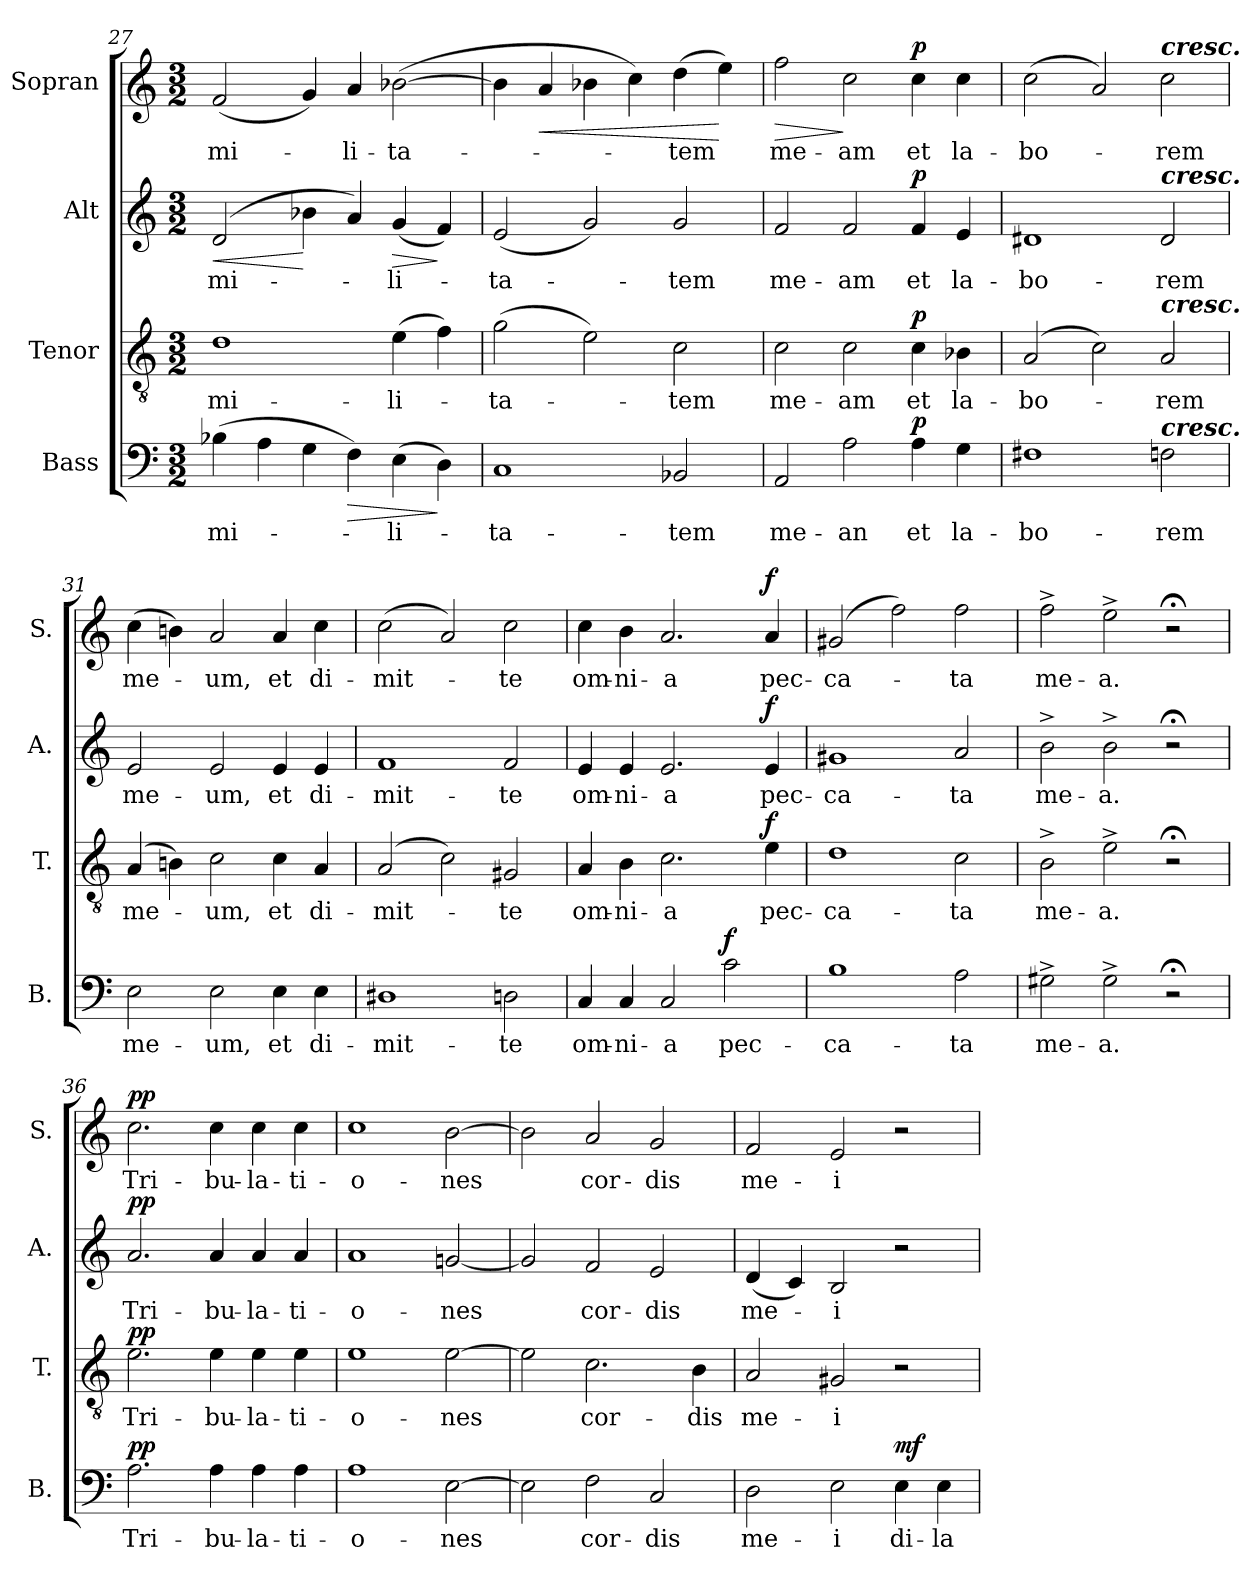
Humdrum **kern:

**kern	**text	**dynam	**kern	**text	**dynam	**kern	**text	**dynam	**kern	**text	**dynam
*part4	*part4	*part4	*part3	*part3	*part3	*part2	*part2	*part2	*part1	*part1	*part1
*staff4	*staff4	*staff4	*staff3	*staff3	*staff3	*staff2	*staff2	*staff2	*staff1	*staff1	*staff1
*I"Bass	*	*	*I"Tenor	*	*	*I"Alt	*	*	*I"Sopran	*	*
*I'B.	*	*	*I'T.	*	*	*I'A.	*	*	*I'S.	*	*
*clefF4	*	*	*clefGv2	*	*	*clefG2	*	*	*clefG2	*	*
*k[]	*	*	*k[]	*	*	*k[]	*	*	*k[]	*	*
*C:	*	*	*C:	*	*	*C:	*	*	*C:	*	*
*M3/2	*	*	*M3/2	*	*	*M3/2	*	*	*M3/2	*	*
=27	=27	=27	=27	=27	=27	=27	=27	=27	=27	=27	=27
!	!LO:LY:b	!	!	!LO:LY:b	!	!	!LO:LY:b	!LO:HP:b	!	!LO:LY:b	!
(>4B-X\	-mi-	.	1d	-mi-	.	(2d/	-mi-	<	(<2f/	-mi-	.
4A\	.	.	.	.	.	.	.	.	.	.	.
4G\	.	.	.	.	.	4b-X\	.	[	4g/)	.	.
!	!	!LO:HP:b	!	!	!	!	!	!	!	!LO:LY:b	!
4F\)	.	>	.	.	.	4a/)	.	.	4a/	-li-	.
!	!LO:LY:b	!	!	!LO:LY:b	!	!	!LO:LY:b	!LO:HP:b	!	!LO:LY:b	!
(>4E\	-li-	.	(>4e\	-li-	.	(<4g/	-li-	>	(>[2b-X\	-ta-	.
4D\)	.	]	4f\)	.	.	4f/)	.	]	.	.	.
=28	=28	=28	=28	=28	=28	=28	=28	=28	=28	=28	=28
!	!LO:LY:b	!	!	!LO:LY:b	!	!	!LO:LY:b	!	!	!	!
1C	-ta-	.	(>2g\	-ta-	.	(<2e/	-ta-	.	4b-\]	.	.
!	!	!	!	!	!	!	!	!	!	!	!LO:HP:b
.	.	.	.	.	.	.	.	.	4a/	.	<
.	.	.	2e\)	.	.	2g/)	.	.	4b-X\	.	.
.	.	.	.	.	.	.	.	.	4cc\)	.	.
!	!LO:LY:b	!	!	!LO:LY:b	!	!	!LO:LY:b	!	!	!LO:LY:b	!
2BB-X/	-tem	.	2c\	-tem	.	2g/	-tem	.	(>4dd\	-tem	.
.	.	.	.	.	.	.	.	.	4ee\)	.	[
!!LO:LB:g=z
=29	=29	=29	=29	=29	=29	=29	=29	=29	=29	=29	=29
!	!LO:LY:b	!	!	!LO:LY:b	!	!	!LO:LY:b	!	!	!LO:LY:b	!LO:HP:b
2AA/	me-	.	2c\	me-	.	2f/	me-	.	2ff\	me-	>
!	!LO:LY:b	!	!	!LO:LY:b	!	!	!LO:LY:b	!	!	!LO:LY:b	!
2A\	-an	.	2c\	-am	.	2f/	-am	.	2cc\	-am	]
!	!LO:LY:b	!LO:DY:a	!	!LO:LY:b	!LO:DY:a	!	!LO:LY:b	!LO:DY:a	!	!LO:LY:b	!LO:DY:a
4A\	et	p	4c\	et	p	4f/	et	p	4cc\	et	p
!	!LO:LY:b	!	!	!LO:LY:b	!	!	!LO:LY:b	!	!	!LO:LY:b	!
4G\	la-	.	4B-X\	la-	.	4e/	la-	.	4cc\	la-	.
=30	=30	=30	=30	=30	=30	=30	=30	=30	=30	=30	=30
!	!LO:LY:b	!	!	!LO:LY:b	!	!	!LO:LY:b	!	!	!LO:LY:b	!
1F#X	-bo-	.	(2A/	-bo-	.	1d#X	-bo-	.	(>2cc\	-bo-	.
.	.	.	2c\)	.	.	.	.	.	2a/)	.	.
!	!	!	!	!	!	!	!	!	!LO:TX:a:Bi:t=cresc.	!	!
!	!	!	!	!	!	!LO:TX:a:Bi:t=cresc.	!	!	!	!	!
!	!	!	!LO:TX:a:Bi:t=cresc.	!	!	!	!	!	!	!	!
!LO:TX:a:Bi:t=cresc.	!	!	!	!	!	!	!	!	!	!	!
!	!LO:LY:b	!	!	!LO:LY:b	!	!	!LO:LY:b	!	!	!LO:LY:b	!
2Fn\	-rem	.	2A/	-rem	.	2d#/	-rem	.	2cc\	-rem	.
=31	=31	=31	=31	=31	=31	=31	=31	=31	=31	=31	=31
!	!LO:LY:b	!	!	!LO:LY:b	!	!	!LO:LY:b	!	!	!LO:LY:b	!
2E\	me-	.	(4A/	me-	.	2e/	me-	.	(>4cc\	me-	.
.	.	.	4Bn\)	.	.	.	.	.	4bn\)	.	.
!	!LO:LY:b	!	!	!LO:LY:b	!	!	!LO:LY:b	!	!	!LO:LY:b	!
2E\	-um,	.	2c\	-um,	.	2e/	-um,	.	2a/	-um,	.
!	!LO:LY:b	!	!	!LO:LY:b	!	!	!LO:LY:b	!	!	!LO:LY:b	!
4E\	et	.	4c\	et	.	4e/	et	.	4a/	et	.
!	!LO:LY:b	!	!	!LO:LY:b	!	!	!LO:LY:b	!	!	!LO:LY:b	!
4E\	di-	.	4A/	di-	.	4e/	di-	.	4cc\	di-	.
=32	=32	=32	=32	=32	=32	=32	=32	=32	=32	=32	=32
!	!LO:LY:b	!	!	!LO:LY:b	!	!	!LO:LY:b	!	!	!LO:LY:b	!
1D#X	-mit-	.	(2A/	-mit-	.	1f	-mit-	.	(>2cc\	-mit-	.
.	.	.	2c\)	.	.	.	.	.	2a/)	.	.
!	!LO:LY:b	!	!	!LO:LY:b	!	!	!LO:LY:b	!	!	!LO:LY:b	!
2Dn\	-te	.	2G#X/	-te	.	2f/	-te	.	2cc\	-te	.
!!LO:LB:g=z
=33	=33	=33	=33	=33	=33	=33	=33	=33	=33	=33	=33
!	!LO:LY:b	!	!	!LO:LY:b	!	!	!LO:LY:b	!	!	!LO:LY:b	!
4C/	om-	.	4A/	om-	.	4e/	om-	.	4cc\	om-	.
!	!LO:LY:b	!	!	!LO:LY:b	!	!	!LO:LY:b	!	!	!LO:LY:b	!
4C/	-ni-	.	4B\	-ni-	.	4e/	-ni-	.	4b\	-ni-	.
!	!LO:LY:b	!	!	!LO:LY:b	!	!	!LO:LY:b	!	!	!LO:LY:b	!
2C/	-a	.	2.c\	-a	.	2.e/	-a	.	2.a/	-a	.
!	!LO:LY:b	!LO:DY:a	!	!	!	!	!	!	!	!	!
2c\	pec-	f	.	.	.	.	.	.	.	.	.
!	!	!	!	!LO:LY:b	!LO:DY:a	!	!LO:LY:b	!LO:DY:a	!	!LO:LY:b	!LO:DY:a
.	.	.	4e\	pec-	f	4e/	pec-	f	4a/	pec-	f
=34	=34	=34	=34	=34	=34	=34	=34	=34	=34	=34	=34
!	!LO:LY:b	!	!	!LO:LY:b	!	!	!LO:LY:b	!	!	!LO:LY:b	!
1B	-ca-	.	1d	-ca-	.	1g#X	-ca-	.	(2g#X/	-ca-	.
.	.	.	.	.	.	.	.	.	2ff\)	.	.
!	!LO:LY:b	!	!	!LO:LY:b	!	!	!LO:LY:b	!	!	!LO:LY:b	!
2A\	-ta	.	2c\	-ta	.	2a/	-ta	.	2ff\	-ta	.
=35	=35	=35	=35	=35	=35	=35	=35	=35	=35	=35	=35
!	!LO:LY:b	!	!	!LO:LY:b	!	!	!LO:LY:b	!	!	!LO:LY:b	!
2G#X^>\	me-	.	2B^>\	me-	.	2b^>\	me-	.	2ff^>\	me-	.
!	!LO:LY:b	!	!	!LO:LY:b	!	!	!LO:LY:b	!	!	!LO:LY:b	!
2G#^>\	-a.	.	2e^>\	-a.	.	2b^>\	-a.	.	2ee^>\	-a.	.
2r;<	.	.	2r;<	.	.	2r;<	.	.	2r;<	.	.
=36	=36	=36	=36	=36	=36	=36	=36	=36	=36	=36	=36
!	!LO:LY:b	!LO:DY:a	!	!LO:LY:b	!LO:DY:a	!	!LO:LY:b	!LO:DY:a	!	!LO:LY:b	!LO:DY:a
2.A\	Tri-	pp	2.e\	Tri-	pp	2.a/	Tri-	pp	2.cc\	Tri-	pp
!	!LO:LY:b	!	!	!LO:LY:b	!	!	!LO:LY:b	!	!	!LO:LY:b	!
4A\	-bu-	.	4e\	-bu-	.	4a/	-bu-	.	4cc\	-bu-	.
!	!LO:LY:b	!	!	!LO:LY:b	!	!	!LO:LY:b	!	!	!LO:LY:b	!
4A\	-la-	.	4e\	-la-	.	4a/	-la-	.	4cc\	-la-	.
!	!LO:LY:b	!	!	!LO:LY:b	!	!	!LO:LY:b	!	!	!LO:LY:b	!
4A\	-ti-	.	4e\	-ti-	.	4a/	-ti-	.	4cc\	-ti-	.
=37	=37	=37	=37	=37	=37	=37	=37	=37	=37	=37	=37
!	!LO:LY:b	!	!	!LO:LY:b	!	!	!LO:LY:b	!	!	!LO:LY:b	!
1A	-o-	.	1e	-o-	.	1a	-o-	.	1cc	-o-	.
!	!LO:LY:b	!	!	!LO:LY:b	!	!	!LO:LY:b	!	!	!LO:LY:b	!
[2E\	-nes	.	[2e\	-nes	.	[2gn/	-nes	.	[2b\	-nes	.
!!LO:PB:g=z
=38	=38	=38	=38	=38	=38	=38	=38	=38	=38	=38	=38
2E\]	.	.	2e\]	.	.	2g/]	.	.	2b\]	.	.
!	!LO:LY:b	!	!	!LO:LY:b	!	!	!LO:LY:b	!	!	!LO:LY:b	!
2F\	cor-	.	2.c\	cor-	.	2f/	cor-	.	2a/	cor-	.
!	!LO:LY:b	!	!	!	!	!	!LO:LY:b	!	!	!LO:LY:b	!
2C/	-dis	.	.	.	.	2e/	-dis	.	2g/	-dis	.
!	!	!	!	!LO:LY:b	!	!	!	!	!	!	!
.	.	.	4B\	-dis	.	.	.	.	.	.	.
=39	=39	=39	=39	=39	=39	=39	=39	=39	=39	=39	=39
!	!LO:LY:b	!	!	!LO:LY:b	!	!	!LO:LY:b	!	!	!LO:LY:b	!
2D\	me-	.	2A/	me-	.	(<4d/	me-	.	2f/	me-	.
.	.	.	.	.	.	4c/)	.	.	.	.	.
!	!LO:LY:b	!	!	!LO:LY:b	!	!	!LO:LY:b	!	!	!LO:LY:b	!
2E\	-i	.	2G#X/	-i	.	2B/	-i	.	2e/	-i	.
!	!LO:LY:b	!LO:DY:a	!	!	!	!	!	!	!	!	!
4E\	di-	mf	2r	.	.	2r	.	.	2r	.	.
!	!LO:LY:b	!	!	!	!	!	!	!	!	!	!
4E\	-la-	.	.	.	.	.	.	.	.	.	.
=	=	=	=	=	=	=	=	=	=	=	=
*-	*-	*-	*-	*-	*-	*-	*-	*-	*-	*-	*-
